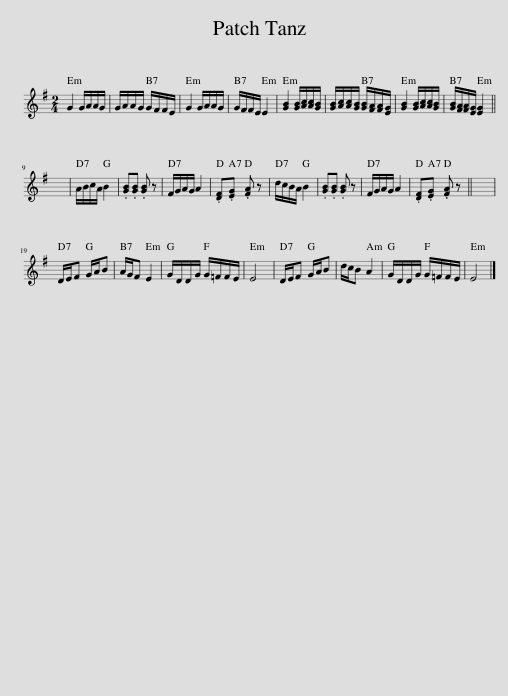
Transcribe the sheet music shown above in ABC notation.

X:1
L:1/8
M:2/4
I:linebreak $
K:Emin
V:1 treble
V:1
 G2 G/A/A/G/ | G/A/A/G/ G/F/F/E/ | G2 G/A/A/G/ | G/F/F/E/ E2 | [GB]2 [GB]/[Ac]/[Ac]/[GB]/ | %5
 [GB]/[Ac]/[Ac]/[GB]/ [GB]/[FA]/[FA]/[EG]/ | [GB]2 [GB]/[Ac]/[Ac]/[GB]/ | [GB]/[FA]/[FA]/[EG]/ [EG]2 ||$ x4 | A/B/c/A/ B2 | %10
 .[GB].[GB] .[GB] z | F/G/A/G/ A2 | .[DF].[EG] .[FA] z | d/c/B/A/ B2 | .[GB].[GB] .[GB] z | %15
 F/G/A/G/ A2 | .[DF].[EG] .[FA] z || x4 |$ D/E/F G/A/B | A/G/F E2 | %20
 G/D/D/G/ G/=F/F/E/ | E4 | D/E/F G/A/B | d/c/B A2 | G/D/D/G/ G/=F/F/E/ | %25
 E4 |] %26
